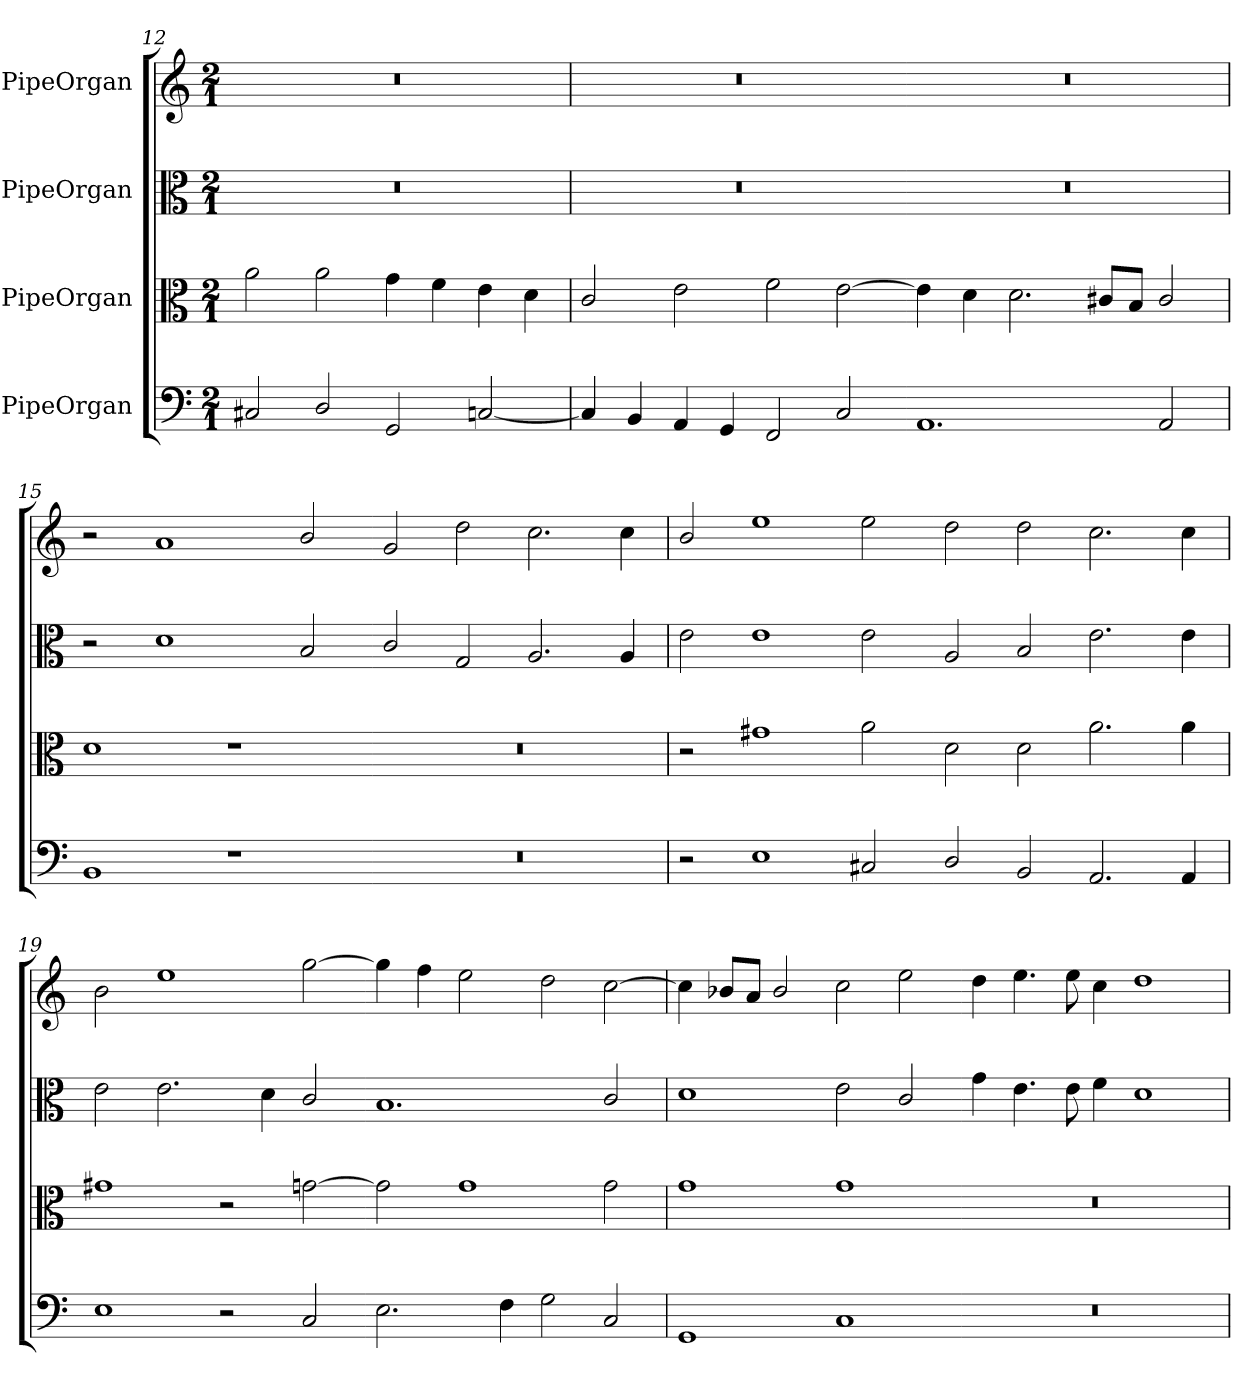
**kern	**kern	**kern	**kern
*part4	*part3	*part2	*part1
*staff4	*staff3	*staff2	*staff1
*I"PipeOrgan	*I"PipeOrgan	*I"PipeOrgan	*I"PipeOrgan
*clefF4	*clefC3	*clefC3	*clefG2
*k[]	*k[]	*k[]	*k[]
*M2/1	*M2/1	*M2/1	*M2/1
=12	=12	=12	=12
2C#X/	2a\	0r	0r
2D/	2a\	.	.
2GG/	4g\	.	.
.	4f\	.	.
[2Cn/	4e\	.	.
.	4d\	.	.
=13	=13	=13	=13
4C!/]	2c/	0r	0r
4BB/	.	.	.
4AA/	2e\	.	.
4GG/	.	.	.
2FF/	2f\	.	.
2C/	[2e\	.	.
=14-	=14-	=14-	=14-
1.AA	4e\]	0r	0r
.	4d\	.	.
.	2.d\	.	.
.	8c#X/L	.	.
.	8B/J	.	.
2AA/	2c#/	.	.
=15	=15	=15	=15
1BB	1d	2r	2r
.	.	1d	1a
1r	1r	.	.
.	.	2B/	2b/
=16-	=16-	=16-	=16-
0r	0r	2c/	2g/
.	.	2G/	2dd\
.	.	2.A/	2.cc\
.	.	4A/	4cc\
=17	=17	=17	=17
2r	2r	2e\	2b/
1E	1g#X	1e	1ee
2C#X/	2a\	2e\	2ee\
=18-	=18-	=18-	=18-
2D/	2d\	2A/	2dd\
2BB/	2d\	2B/	2dd\
2.AA/	2.a\	2.e\	2.cc\
4AA/	4a\	4e\	4cc\
=19	=19	=19	=19
1E	1g#X	2e\	2b\
.	.	2.e\	1ee
2r	2r	.	.
.	.	4d\	.
2C/	[2gn	2c/	[2gg\
=20-	=20-	=20-	=20-
2.E\	2g]	1.B	4gg\]
.	.	.	4ff\
.	1g	.	2ee\
4F\	.	.	.
2G\	.	.	2dd\
2C/	2g\	2c/	[2cc\
=21	=21	=21	=21
1GG	1g	1d	4cc!\]
.	.	.	8b-X/L
.	.	.	8a/J
.	.	.	2b-/
1C	1g	2e\	2cc\
.	.	2c/	2ee\
=22-	=22-	=22-	=22-
0r	0r	4g\	4dd\
.	.	4.e\	4.ee\
.	.	8e\	8ee\
.	.	4f\	4cc\
.	.	1d	1dd
=	=	=	=
*-	*-	*-	*-
